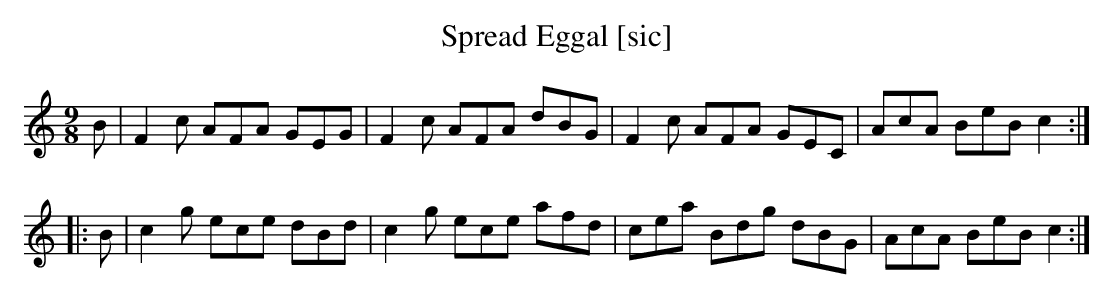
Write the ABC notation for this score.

X:1
T:Spread Eggal [sic]
M:9/8
L:1/8
K:C
B|F2c AFA GEG|F2c AFA dBG|F2c AFA GEC|AcA BeB c2:|
|:B|c2g ece dBd|c2g ece afd|cea Bdg dBG|AcA BeB c2:|
